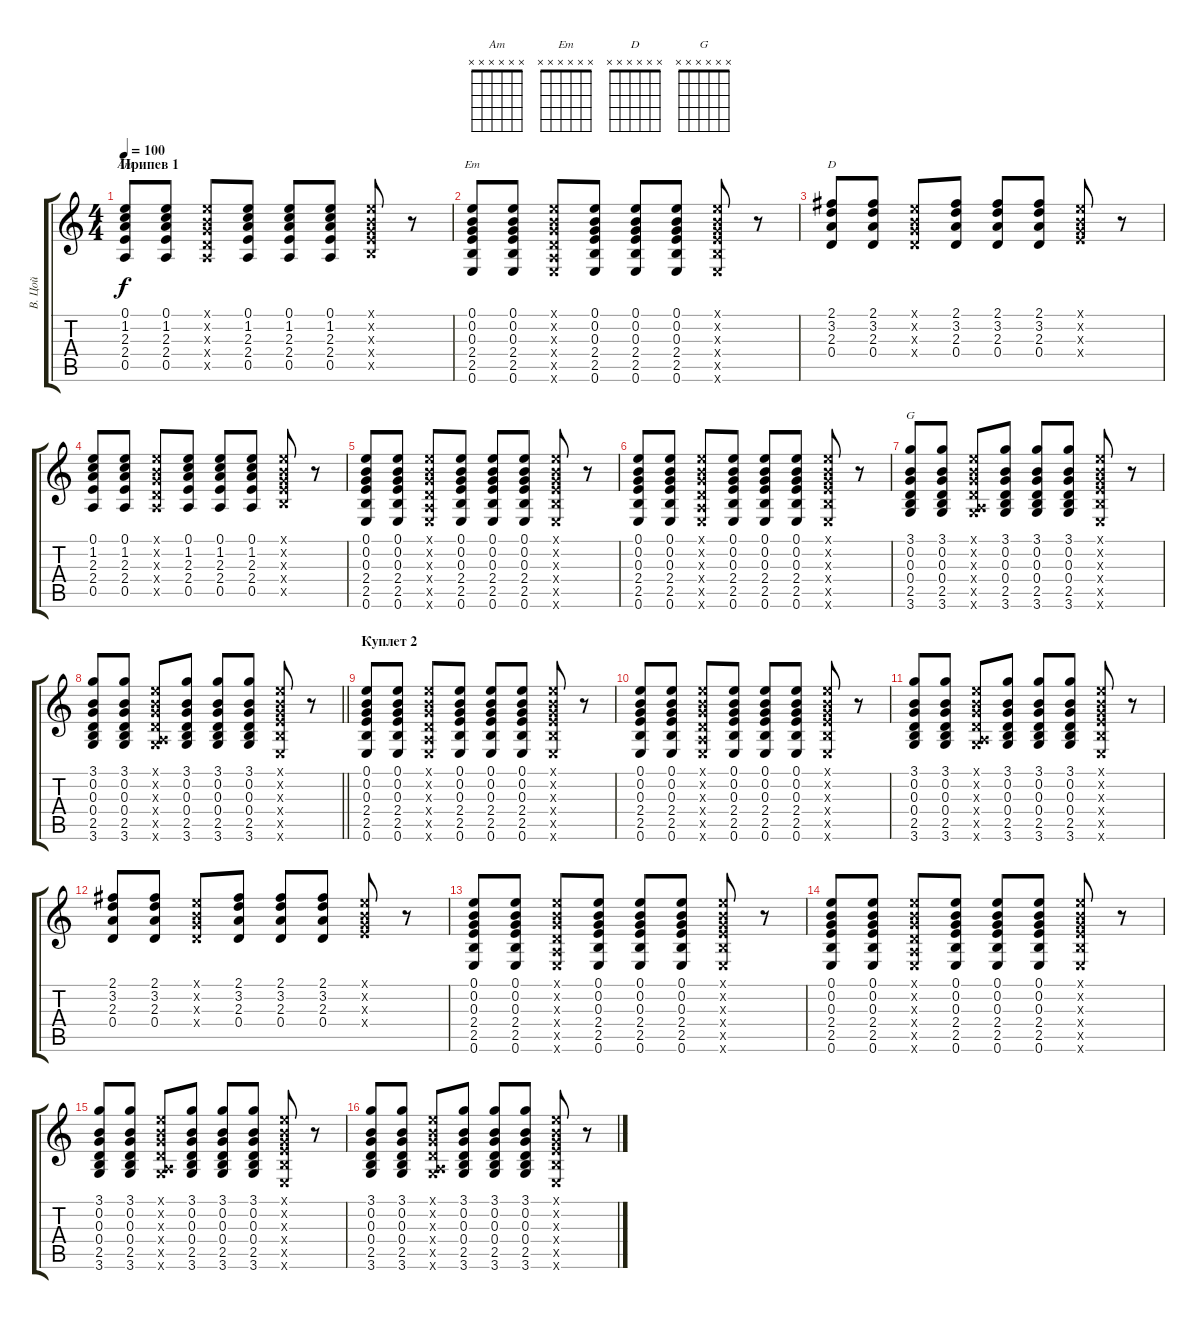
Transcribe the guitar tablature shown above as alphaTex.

\track ("В. Цой" "В. Цой") {instrument acousticguitarsteel}
\staff {score tabs}
\tuning (E4 B3 G3 D3 A2 E2) {hide}
\chord ("Am" x x x x x x)
\chord ("Em" x x x x x x)
\chord ("D" x x x x x x)
\chord ("G" x x x x x x)
\ts (4 4)
\section ("" "Припев 1")
\tempo 100
\clef g2
\ks c
(0.1 1.2 2.3 2.4 0.5).8{ch "Am" dy f} (0.1 1.2 2.3 2.4 0.5).8 (0.1{x} 0.2{x} 0.3{x} 0.4{x} 0.5{x}).8 (0.1 1.2 2.3 2.4 0.5).8 (0.1 1.2 2.3 2.4 0.5).8 (0.1 1.2 2.3 2.4 0.5).8 (0.1{x} 0.2{x} 0.3{x} 2.4{x} 2.5{x}).8 r.8 |
(0.1 0.2 0.3 2.4 2.5 0.6).8{ch "Em"} (0.1 0.2 0.3 2.4 2.5 0.6).8 (0.1{x} 0.2{x} 0.3{x} 0.4{x} 0.5{x} 0.6{x}).8 (0.1 0.2 0.3 2.4 2.5 0.6).8 (0.1 0.2 0.3 2.4 2.5 0.6).8 (0.1 0.2 0.3 2.4 2.5 0.6).8 (0.1{x} 0.2{x} 0.3{x} 2.4{x} 2.5{x} 0.6{x}).8 r.8 |
(2.1 3.2 2.3 0.4).8{ch "D"} (2.1 3.2 2.3 0.4).8 (0.1{x} 0.2{x} 0.3{x} 0.4{x}).8 (2.1 3.2 2.3 0.4).8 (2.1 3.2 2.3 0.4).8 (2.1 3.2 2.3 0.4).8 (0.1{x} 0.2{x} 0.3{x} 2.4{x}).8 r.8 |
(0.1 1.2 2.3 2.4 0.5).8 (0.1 1.2 2.3 2.4 0.5).8 (0.1{x} 0.2{x} 0.3{x} 0.4{x} 0.5{x}).8 (0.1 1.2 2.3 2.4 0.5).8 (0.1 1.2 2.3 2.4 0.5).8 (0.1 1.2 2.3 2.4 0.5).8 (0.1{x} 0.2{x} 0.3{x} 2.4{x} 2.5{x}).8 r.8 |
(0.1 0.2 0.3 2.4 2.5 0.6).8 (0.1 0.2 0.3 2.4 2.5 0.6).8 (0.1{x} 0.2{x} 0.3{x} 0.4{x} 0.5{x} 0.6{x}).8 (0.1 0.2 0.3 2.4 2.5 0.6).8 (0.1 0.2 0.3 2.4 2.5 0.6).8 (0.1 0.2 0.3 2.4 2.5 0.6).8 (0.1{x} 0.2{x} 0.3{x} 2.4{x} 2.5{x} 0.6{x}).8 r.8 |
(0.1 0.2 0.3 2.4 2.5 0.6).8 (0.1 0.2 0.3 2.4 2.5 0.6).8 (0.1{x} 0.2{x} 0.3{x} 0.4{x} 0.5{x} 0.6{x}).8 (0.1 0.2 0.3 2.4 2.5 0.6).8 (0.1 0.2 0.3 2.4 2.5 0.6).8 (0.1 0.2 0.3 2.4 2.5 0.6).8 (0.1{x} 0.2{x} 0.3{x} 2.4{x} 2.5{x} 0.6{x}).8 r.8 |
(3.1 0.2 0.3 0.4 2.5 3.6).8{ch "G"} (3.1 0.2 0.3 0.4 2.5 3.6).8 (0.1{x} 0.2{x} 0.3{x} 0.4{x} 0.5{x} 3.6{x}).8 (3.1 0.2 0.3 0.4 2.5 3.6).8 (3.1 0.2 0.3 0.4 2.5 3.6).8 (3.1 0.2 0.3 0.4 2.5 3.6).8 (0.1{x} 0.2{x} 0.3{x} 2.4{x} 2.5{x} 0.6{x}).8 r.8 |
\barLineRight lightlight
(3.1 0.2 0.3 0.4 2.5 3.6).8 (3.1 0.2 0.3 0.4 2.5 3.6).8 (0.1{x} 0.2{x} 0.3{x} 0.4{x} 0.5{x} 3.6{x}).8 (3.1 0.2 0.3 0.4 2.5 3.6).8 (3.1 0.2 0.3 0.4 2.5 3.6).8 (3.1 0.2 0.3 0.4 2.5 3.6).8 (0.1{x} 0.2{x} 0.3{x} 2.4{x} 2.5{x} 0.6{x}).8 r.8 |
\section ("" "Куплет 2")
(0.1 0.2 0.3 2.4 2.5 0.6).8 (0.1 0.2 0.3 2.4 2.5 0.6).8 (0.1{x} 0.2{x} 0.3{x} 0.4{x} 0.5{x} 0.6{x}).8 (0.1 0.2 0.3 2.4 2.5 0.6).8 (0.1 0.2 0.3 2.4 2.5 0.6).8 (0.1 0.2 0.3 2.4 2.5 0.6).8 (0.1{x} 0.2{x} 0.3{x} 2.4{x} 2.5{x} 0.6{x}).8 r.8 |
(0.1 0.2 0.3 2.4 2.5 0.6).8 (0.1 0.2 0.3 2.4 2.5 0.6).8 (0.1{x} 0.2{x} 0.3{x} 0.4{x} 0.5{x} 0.6{x}).8 (0.1 0.2 0.3 2.4 2.5 0.6).8 (0.1 0.2 0.3 2.4 2.5 0.6).8 (0.1 0.2 0.3 2.4 2.5 0.6).8 (0.1{x} 0.2{x} 0.3{x} 2.4{x} 2.5{x} 0.6{x}).8 r.8 |
(3.1 0.2 0.3 0.4 2.5 3.6).8 (3.1 0.2 0.3 0.4 2.5 3.6).8 (0.1{x} 0.2{x} 0.3{x} 0.4{x} 0.5{x} 3.6{x}).8 (3.1 0.2 0.3 0.4 2.5 3.6).8 (3.1 0.2 0.3 0.4 2.5 3.6).8 (3.1 0.2 0.3 0.4 2.5 3.6).8 (0.1{x} 0.2{x} 0.3{x} 2.4{x} 2.5{x} 0.6{x}).8 r.8 |
(2.1 3.2 2.3 0.4).8 (2.1 3.2 2.3 0.4).8 (0.1{x} 0.2{x} 0.3{x} 0.4{x}).8 (2.1 3.2 2.3 0.4).8 (2.1 3.2 2.3 0.4).8 (2.1 3.2 2.3 0.4).8 (0.1{x} 0.2{x} 0.3{x} 2.4{x}).8 r.8 |
(0.1 0.2 0.3 2.4 2.5 0.6).8 (0.1 0.2 0.3 2.4 2.5 0.6).8 (0.1{x} 0.2{x} 0.3{x} 0.4{x} 0.5{x} 0.6{x}).8 (0.1 0.2 0.3 2.4 2.5 0.6).8 (0.1 0.2 0.3 2.4 2.5 0.6).8 (0.1 0.2 0.3 2.4 2.5 0.6).8 (0.1{x} 0.2{x} 0.3{x} 2.4{x} 2.5{x} 0.6{x}).8 r.8 |
(0.1 0.2 0.3 2.4 2.5 0.6).8 (0.1 0.2 0.3 2.4 2.5 0.6).8 (0.1{x} 0.2{x} 0.3{x} 0.4{x} 0.5{x} 0.6{x}).8 (0.1 0.2 0.3 2.4 2.5 0.6).8 (0.1 0.2 0.3 2.4 2.5 0.6).8 (0.1 0.2 0.3 2.4 2.5 0.6).8 (0.1{x} 0.2{x} 0.3{x} 2.4{x} 2.5{x} 0.6{x}).8 r.8 |
(3.1 0.2 0.3 0.4 2.5 3.6).8 (3.1 0.2 0.3 0.4 2.5 3.6).8 (0.1{x} 0.2{x} 0.3{x} 0.4{x} 0.5{x} 3.6{x}).8 (3.1 0.2 0.3 0.4 2.5 3.6).8 (3.1 0.2 0.3 0.4 2.5 3.6).8 (3.1 0.2 0.3 0.4 2.5 3.6).8 (0.1{x} 0.2{x} 0.3{x} 2.4{x} 2.5{x} 0.6{x}).8 r.8 |
(3.1 0.2 0.3 0.4 2.5 3.6).8 (3.1 0.2 0.3 0.4 2.5 3.6).8 (0.1{x} 0.2{x} 0.3{x} 0.4{x} 0.5{x} 3.6{x}).8 (3.1 0.2 0.3 0.4 2.5 3.6).8 (3.1 0.2 0.3 0.4 2.5 3.6).8 (3.1 0.2 0.3 0.4 2.5 3.6).8 (0.1{x} 0.2{x} 0.3{x} 2.4{x} 2.5{x} 0.6{x}).8 r.8
